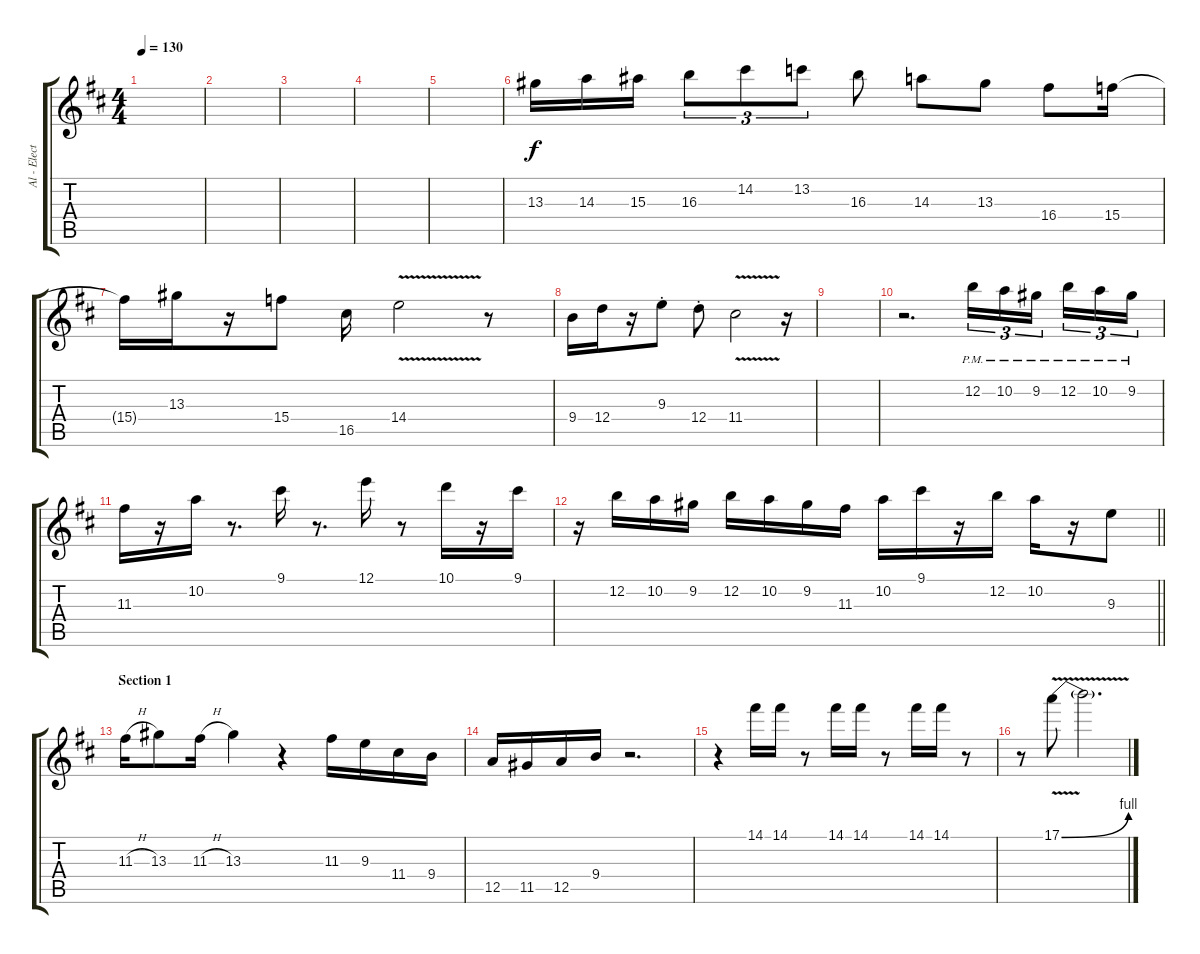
\track ("Al - Electric Guitar" "Al - Elect") {instrument overdrivenguitar}
\staff {score tabs}
\tuning (E4 B3 G3 D3 A2 E2) {hide}
\ts (4 4)
\tempo 130
\clef g2
\ks d
|
|
|
|
|
13.3.16 14.3.16 15.3.16 16.3.8{tu (3 2)} 14.2.8{tu (3 2)} 13.2.8{tu (3 2)} 16.3.8 14.3.8 13.3.8 16.4.8 15.4.16 |
15.4{t}.16 13.3.16 r.16 15.4.8 16.5.16 14.4{v}.2 r.8 |
9.4.16 12.4.16 r.16 9.3{st}.8 12.4{st}.8 11.4{v}.2 r.16 |
|
r.2{d} 12.2{pm}.16{tu (3 2)} 10.2{pm}.16{tu (3 2)} 9.2{pm}.16{tu (3 2) beam splitsecondary} 12.2{pm}.16{tu (3 2)} 10.2{pm}.16{tu (3 2)} 9.2{pm}.16{tu (3 2)} |
11.3.16 r.16 10.2.16 r.8{d} 9.1.16 r.8{d} 12.1.16 r.8 10.1.16 r.16 9.1.16 |
\barLineRight lightlight
r.16 12.2.16 10.2.16 9.2.16 12.2.16 10.2.16 9.2.16 11.3.16 10.2.16 9.1.16 r.16 12.2.16 10.2.16 r.16 9.3.8 |
\section ("" "Section 1")
11.3{h}.16 13.3.8 11.3{h}.16 13.3.4 r.4 11.3.16 9.3.16 11.4.16 9.4.16 |
12.5.16 11.5.16 12.5.16 9.4.16 r.2{d} |
r.4 14.1.16 14.1.16 r.8 14.1.16 14.1.16 r.8 14.1.16 14.1.16 r.8 |
r.8 17.1{be (bend 0 0 60 4) v}.8 17.1{t}.2{d}
